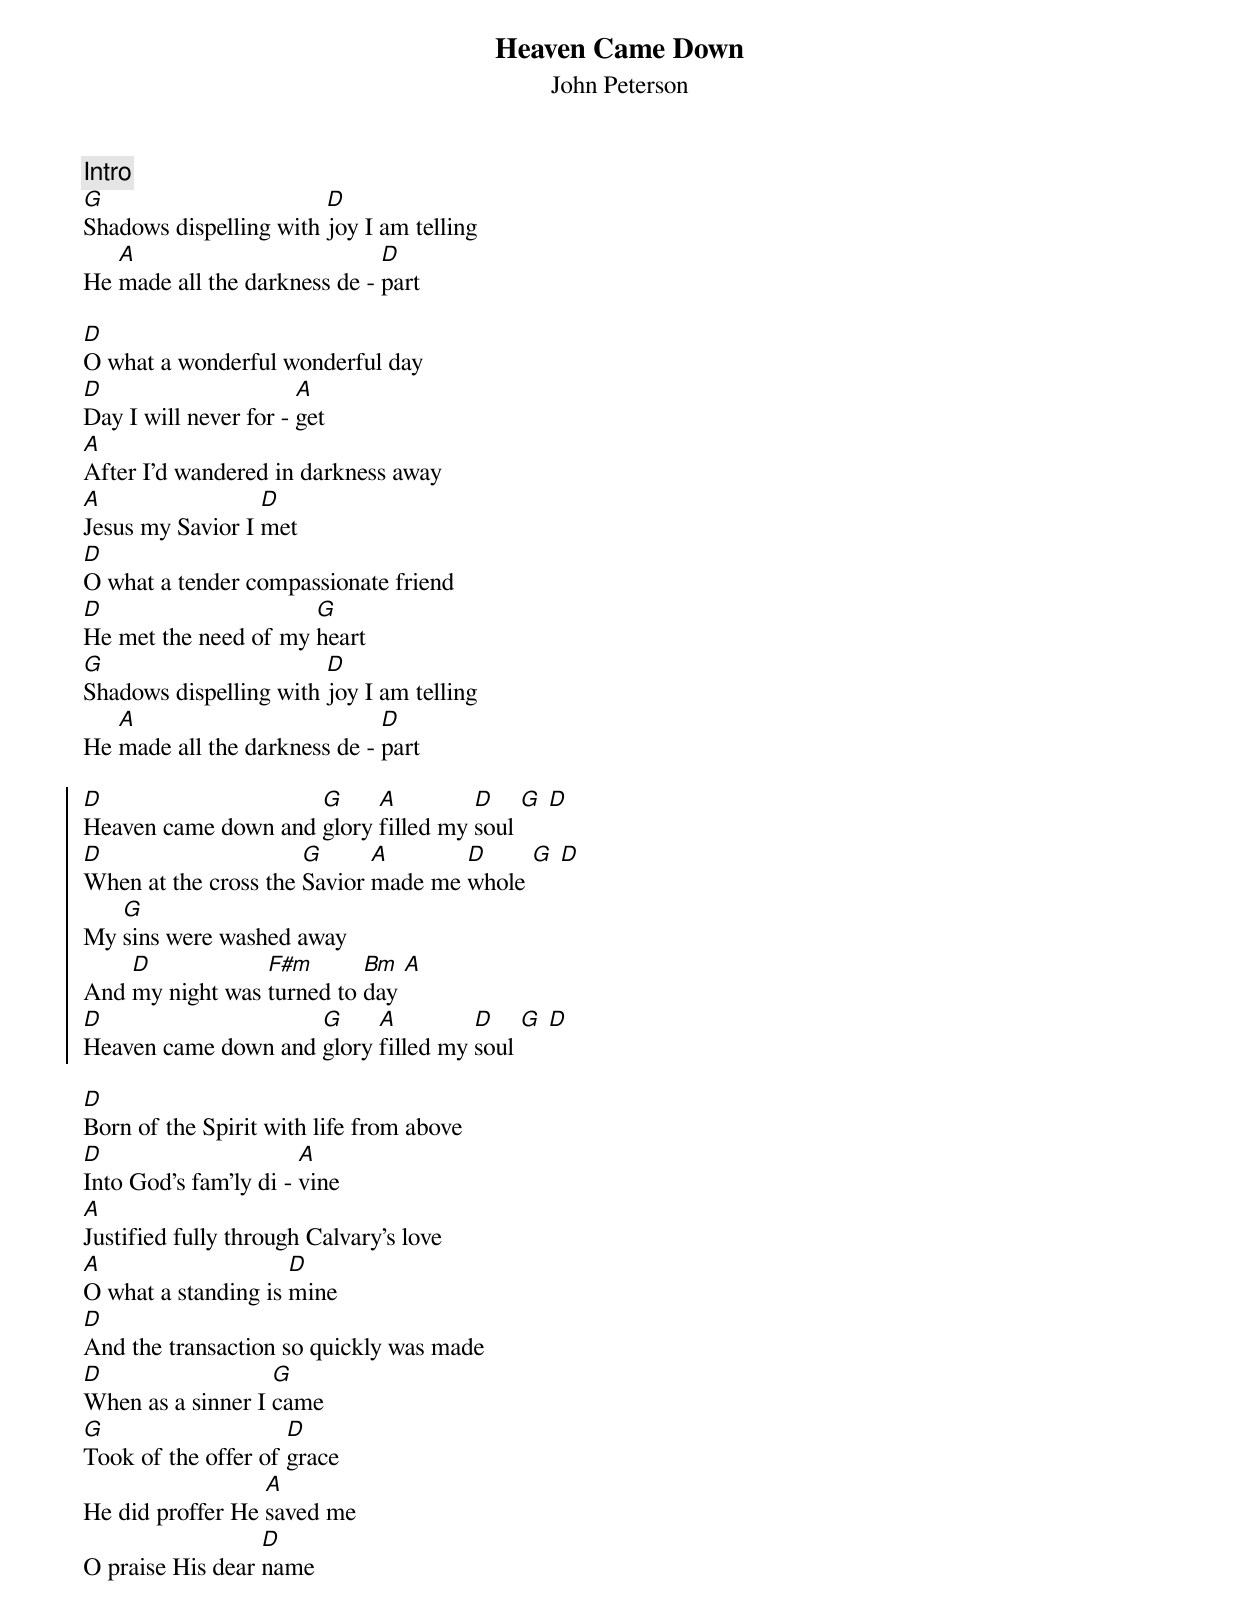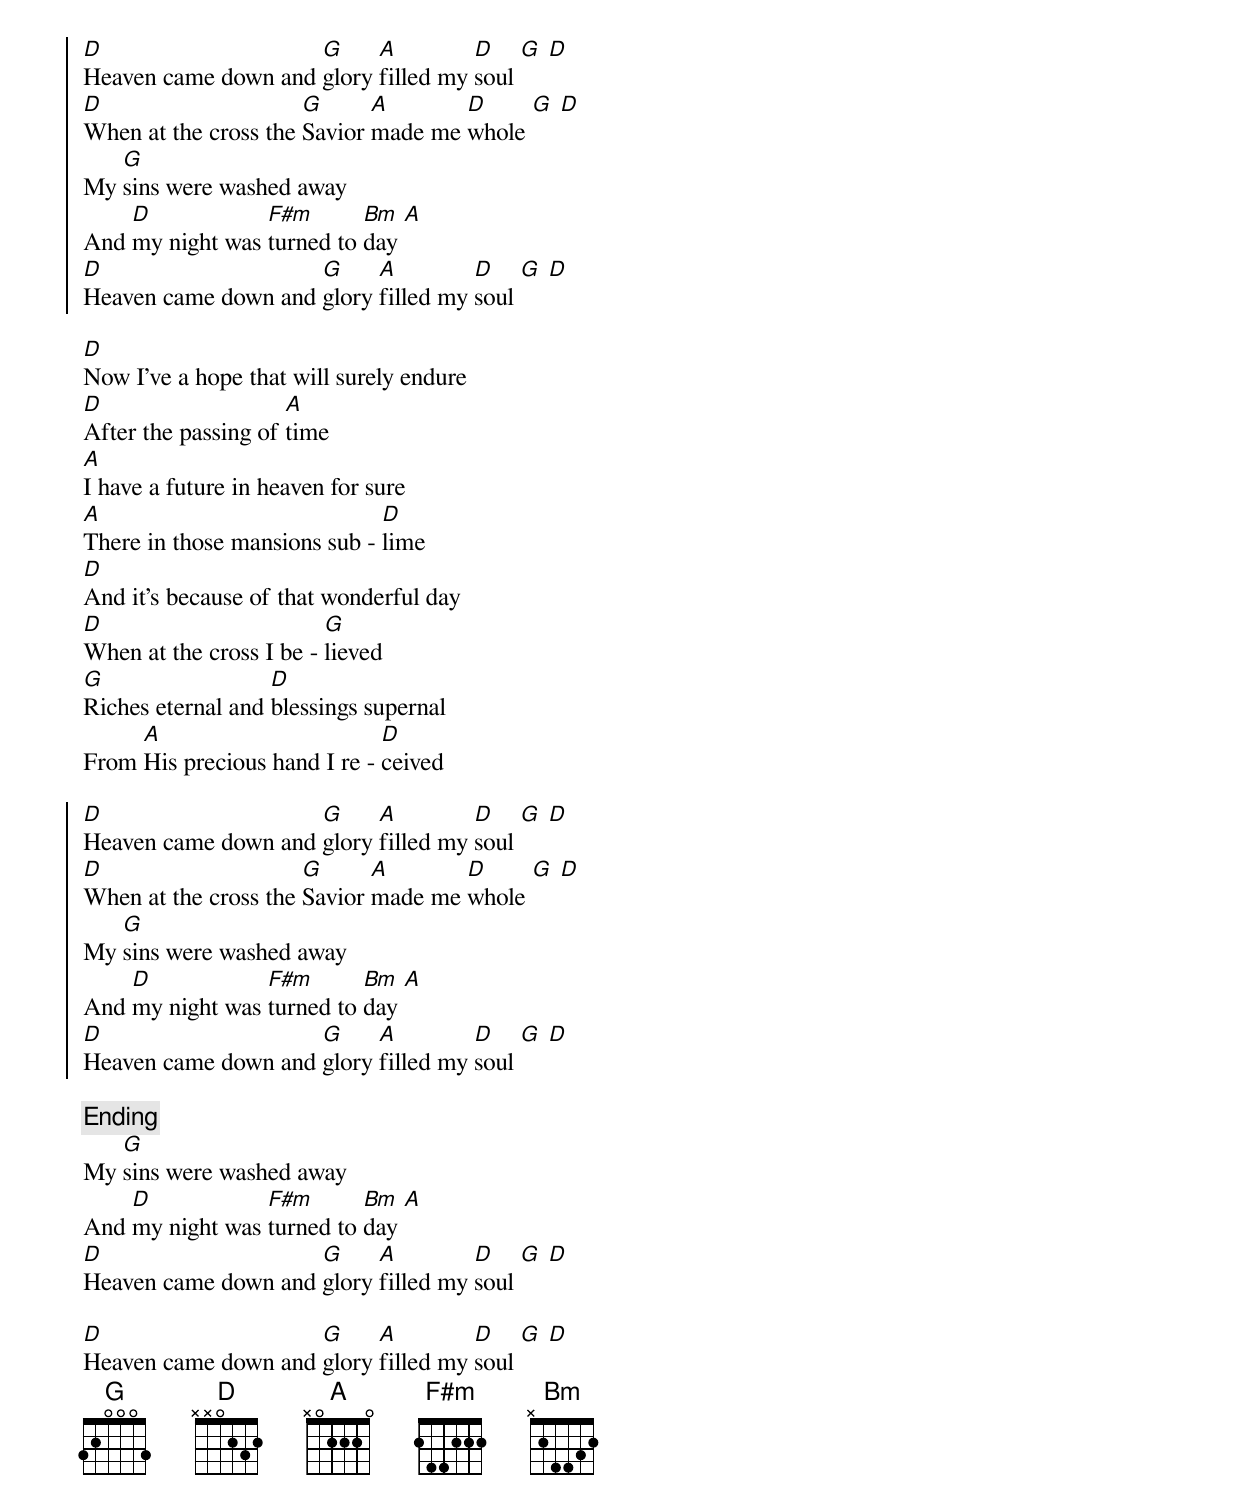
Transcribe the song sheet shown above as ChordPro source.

{title:Heaven Came Down}
{subtitle:John Peterson}
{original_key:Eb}
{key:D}
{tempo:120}
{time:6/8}
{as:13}

{c:Intro}
[G]Shadows dispelling with [D]joy I am telling
He [A]made all the darkness de - [D]part

[D]O what a wonderful wonderful day
[D]Day I will never for - [A]get
[A]After I'd wandered in darkness away
[A]Jesus my Savior I [D]met
[D]O what a tender compassionate friend
[D]He met the need of my [G]heart
[G]Shadows dispelling with [D]joy I am telling
He [A]made all the darkness de - [D]part

{soc}
[D]Heaven came down and [G]glory [A]filled my [D]soul [G] [D]
[D]When at the cross the [G]Savior [A]made me [D]whole [G] [D]
My [G]sins were washed away
And [D]my night was [F#m]turned to [Bm]day [A]
[D]Heaven came down and [G]glory [A]filled my [D]soul [G] [D]
{eoc}

[D]Born of the Spirit with life from above
[D]Into God's fam'ly di - [A]vine
[A]Justified fully through Calvary's love
[A]O what a standing is [D]mine
[D]And the transaction so quickly was made
[D]When as a sinner I [G]came
[G]Took of the offer of [D]grace
He did proffer He [A]saved me
O praise His dear [D]name

{soc}
[D]Heaven came down and [G]glory [A]filled my [D]soul [G] [D]
[D]When at the cross the [G]Savior [A]made me [D]whole [G] [D]
My [G]sins were washed away
And [D]my night was [F#m]turned to [Bm]day [A]
[D]Heaven came down and [G]glory [A]filled my [D]soul [G] [D]
{eoc}

[D]Now I've a hope that will surely endure
[D]After the passing of [A]time
[A]I have a future in heaven for sure
[A]There in those mansions sub - [D]lime
[D]And it's because of that wonderful day
[D]When at the cross I be - [G]lieved
[G]Riches eternal and [D]blessings supernal
From [A]His precious hand I re - [D]ceived

{soc}
[D]Heaven came down and [G]glory [A]filled my [D]soul [G] [D]
[D]When at the cross the [G]Savior [A]made me [D]whole [G] [D]
My [G]sins were washed away
And [D]my night was [F#m]turned to [Bm]day [A]
[D]Heaven came down and [G]glory [A]filled my [D]soul [G] [D]
{eoc}

{c:Ending}
My [G]sins were washed away
And [D]my night was [F#m]turned to [Bm]day [A]
[D]Heaven came down and [G]glory [A]filled my [D]soul [G] [D]

[D]Heaven came down and [G]glory [A]filled my [D]soul [G] [D]
